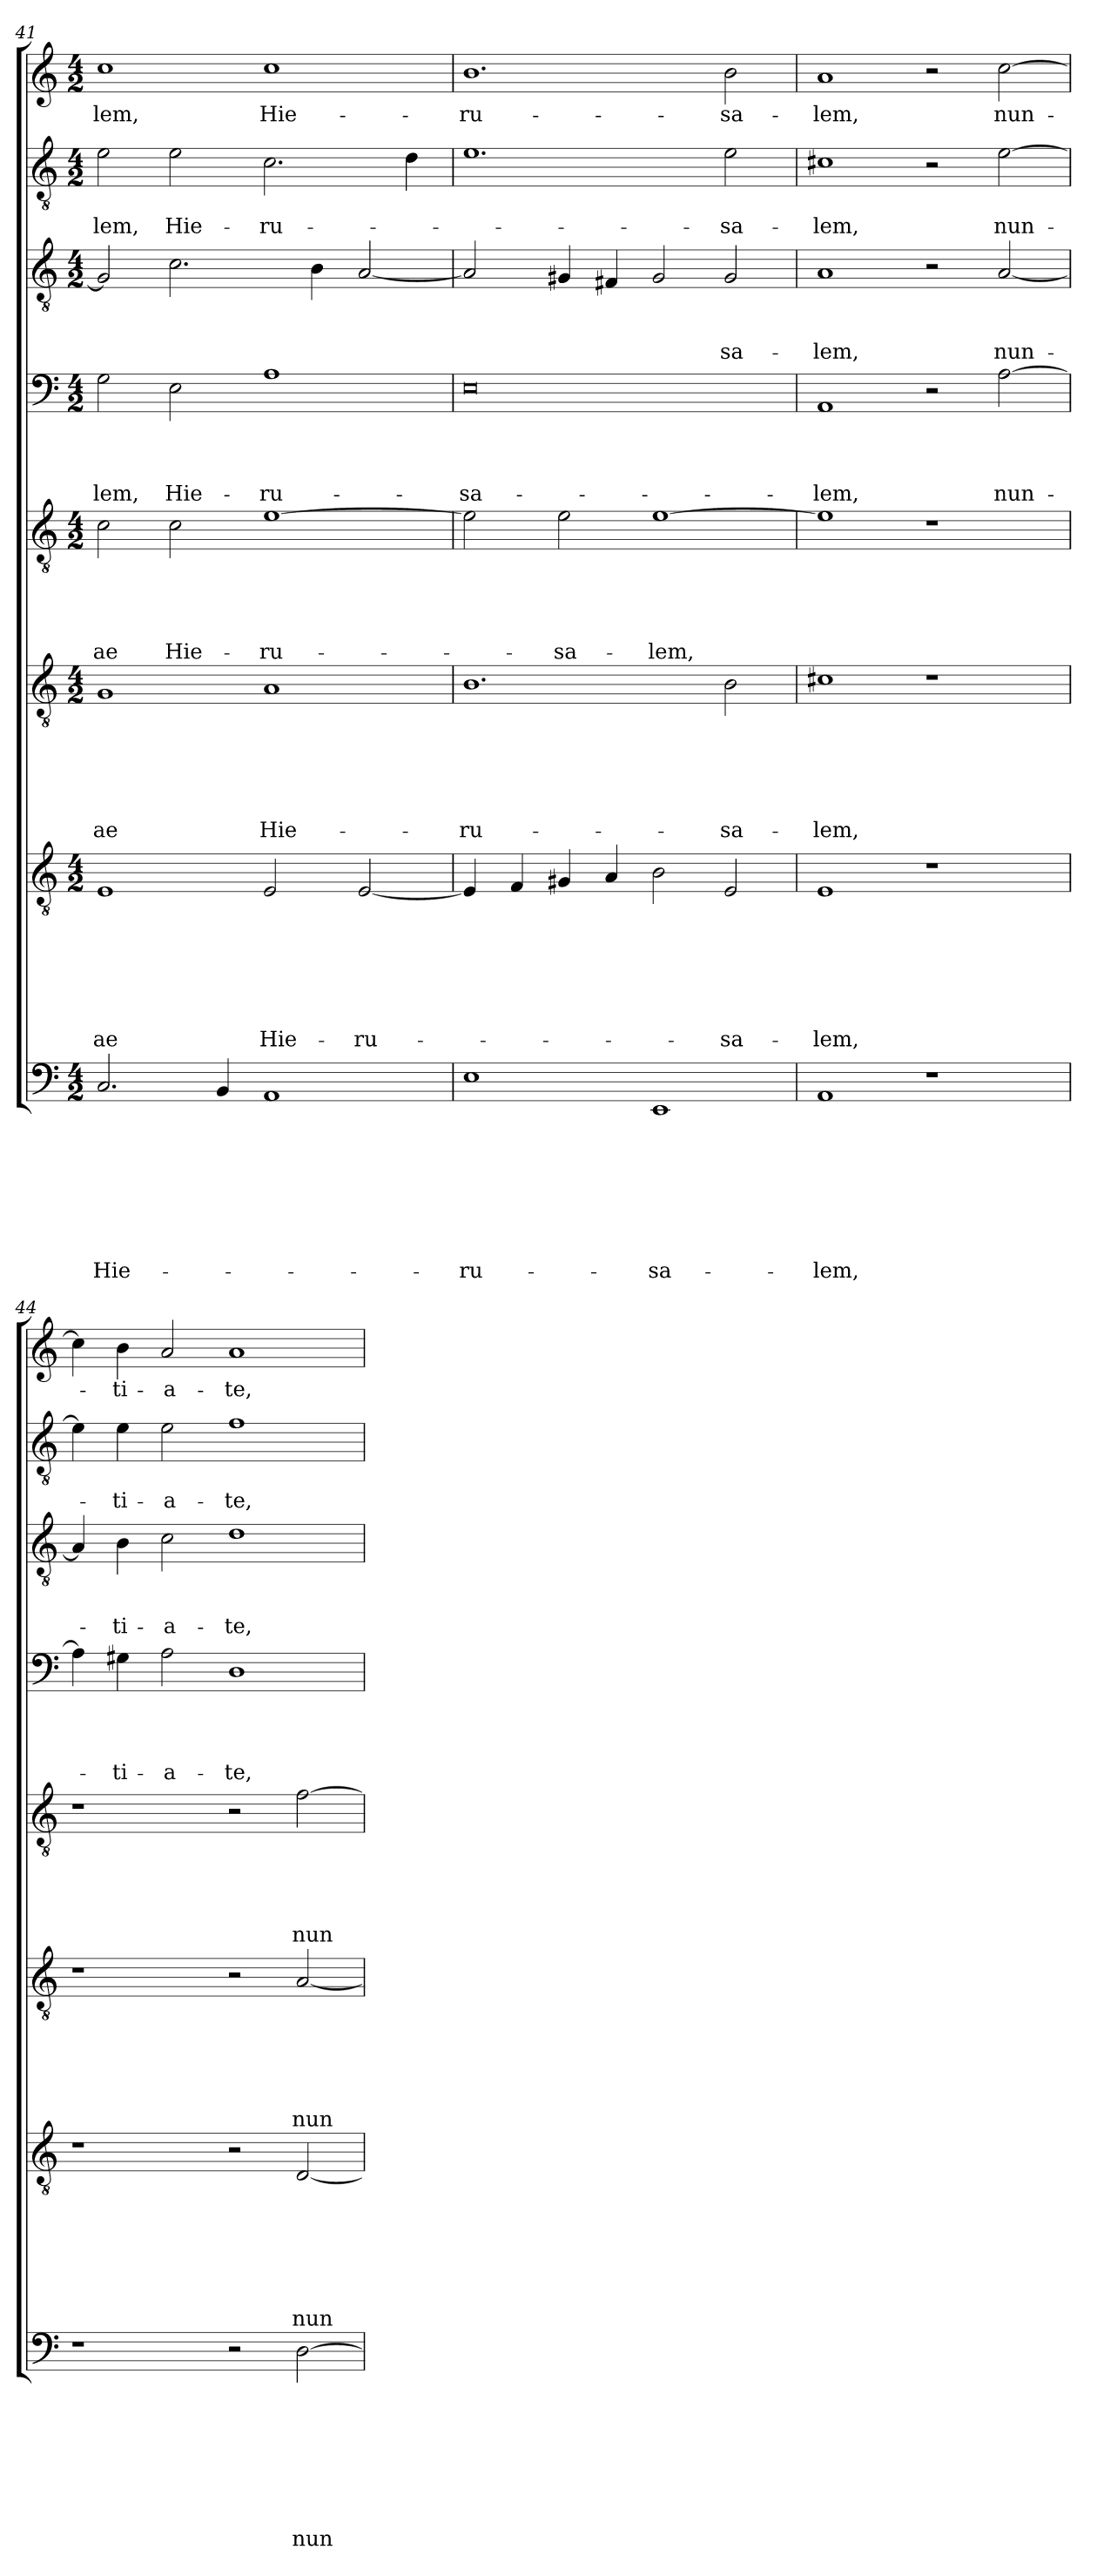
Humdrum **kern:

**kern	**text	**text	**text	**text	**text	**text	**text	**text	**kern	**text	**text	**text	**text	**text	**text	**text	**kern	**text	**text	**text	**text	**text	**text	**kern	**text	**text	**text	**text	**text	**kern	**text	**text	**text	**text	**kern	**text	**text	**text	**kern	**text	**text	**kern	**text
*part8	*part8	*part8	*part8	*part8	*part8	*part8	*part8	*part8	*part7	*part7	*part7	*part7	*part7	*part7	*part7	*part7	*part6	*part6	*part6	*part6	*part6	*part6	*part6	*part5	*part5	*part5	*part5	*part5	*part5	*part4	*part4	*part4	*part4	*part4	*part3	*part3	*part3	*part3	*part2	*part2	*part2	*part1	*part1
*staff8	*staff8	*staff8	*staff8	*staff8	*staff8	*staff8	*staff8	*staff8	*staff7	*staff7	*staff7	*staff7	*staff7	*staff7	*staff7	*staff7	*staff6	*staff6	*staff6	*staff6	*staff6	*staff6	*staff6	*staff5	*staff5	*staff5	*staff5	*staff5	*staff5	*staff4	*staff4	*staff4	*staff4	*staff4	*staff3	*staff3	*staff3	*staff3	*staff2	*staff2	*staff2	*staff1	*staff1
*clefF4	*	*	*	*	*	*	*	*	*clefGv2	*	*	*	*	*	*	*	*clefGv2	*	*	*	*	*	*	*clefGv2	*	*	*	*	*	*clefF4	*	*	*	*	*clefGv2	*	*	*	*clefGv2	*	*	*clefG2	*
*k[]	*	*	*	*	*	*	*	*	*k[]	*	*	*	*	*	*	*	*k[]	*	*	*	*	*	*	*k[]	*	*	*	*	*	*k[]	*	*	*	*	*k[]	*	*	*	*k[]	*	*	*k[]	*
*a:	*	*	*	*	*	*	*	*	*a:	*	*	*	*	*	*	*	*a:	*	*	*	*	*	*	*a:	*	*	*	*	*	*a:	*	*	*	*	*a:	*	*	*	*a:	*	*	*a:	*
*M4/2	*	*	*	*	*	*	*	*	*M4/2	*	*	*	*	*	*	*	*M4/2	*	*	*	*	*	*	*M4/2	*	*	*	*	*	*M4/2	*	*	*	*	*M4/2	*	*	*	*M4/2	*	*	*M4/2	*
=41	=41	=41	=41	=41	=41	=41	=41	=41	=41	=41	=41	=41	=41	=41	=41	=41	=41	=41	=41	=41	=41	=41	=41	=41	=41	=41	=41	=41	=41	=41	=41	=41	=41	=41	=41	=41	=41	=41	=41	=41	=41	=41	=41
!	!	!	!	!	!	!	!	!LO:LY:b	!	!	!	!	!	!	!	!LO:LY:b	!	!	!	!	!	!	!LO:LY:b	!	!	!	!	!	!LO:LY:b	!	!	!	!	!LO:LY:b	!	!	!	!	!	!	!LO:LY:b	!	!LO:LY:b
2.C/	.	.	.	.	.	.	.	Hie-	1E	.	.	.	.	.	.	-ae	1G	.	.	.	.	.	-ae	2c\	.	.	.	.	-ae	2G\	.	.	.	-lem,	2G/]	.	.	.	2e\	.	-lem,	1cc	-lem,
!	!	!	!	!	!	!	!	!	!	!	!	!	!	!	!	!	!	!	!	!	!	!	!	!	!	!	!	!	!LO:LY:b	!	!	!	!	!LO:LY:b	!	!	!	!	!	!	!LO:LY:b	!	!
.	.	.	.	.	.	.	.	.	.	.	.	.	.	.	.	.	.	.	.	.	.	.	.	2c\	.	.	.	.	Hie-	2E\	.	.	.	Hie-	2.c\	.	.	.	2e\	.	Hie-	.	.
4BB/	.	.	.	.	.	.	.	.	.	.	.	.	.	.	.	.	.	.	.	.	.	.	.	.	.	.	.	.	.	.	.	.	.	.	.	.	.	.	.	.	.	.	.
!	!	!	!	!	!	!	!	!	!	!	!	!	!	!	!	!LO:LY:b	!	!	!	!	!	!	!LO:LY:b	!	!	!	!	!	!LO:LY:b	!	!	!	!	!LO:LY:b	!	!	!	!	!	!	!LO:LY:b	!	!LO:LY:b
1AA	.	.	.	.	.	.	.	.	2E/	.	.	.	.	.	.	Hie-	1A	.	.	.	.	.	Hie-	[1e	.	.	.	.	-ru-	1A	.	.	.	-ru-	.	.	.	.	2.c\	.	-ru-	1cc	Hie-
.	.	.	.	.	.	.	.	.	.	.	.	.	.	.	.	.	.	.	.	.	.	.	.	.	.	.	.	.	.	.	.	.	.	.	4B\	.	.	.	.	.	.	.	.
!	!	!	!	!	!	!	!	!	!	!	!	!	!	!	!	!LO:LY:b	!	!	!	!	!	!	!	!	!	!	!	!	!	!	!	!	!	!	!	!	!	!	!	!	!	!	!
.	.	.	.	.	.	.	.	.	[2E/	.	.	.	.	.	.	-ru-	.	.	.	.	.	.	.	.	.	.	.	.	.	.	.	.	.	.	[2A/	.	.	.	.	.	.	.	.
.	.	.	.	.	.	.	.	.	.	.	.	.	.	.	.	.	.	.	.	.	.	.	.	.	.	.	.	.	.	.	.	.	.	.	.	.	.	.	4d\	.	.	.	.
=42	=42	=42	=42	=42	=42	=42	=42	=42	=42	=42	=42	=42	=42	=42	=42	=42	=42	=42	=42	=42	=42	=42	=42	=42	=42	=42	=42	=42	=42	=42	=42	=42	=42	=42	=42	=42	=42	=42	=42	=42	=42	=42	=42
!	!	!	!	!	!	!	!	!LO:LY:b	!	!	!	!	!	!	!	!	!	!	!	!	!	!	!LO:LY:b	!	!	!	!	!	!	!	!	!	!	!LO:LY:b	!	!	!	!	!	!	!	!	!LO:LY:b
1E	.	.	.	.	.	.	.	-ru-	4E/]	.	.	.	.	.	.	.	1.B	.	.	.	.	.	-ru-	2e\]	.	.	.	.	.	0E	.	.	.	-sa-	2A/]	.	.	.	1.e	.	.	1.b	-ru-
.	.	.	.	.	.	.	.	.	4F/	.	.	.	.	.	.	.	.	.	.	.	.	.	.	.	.	.	.	.	.	.	.	.	.	.	.	.	.	.	.	.	.	.	.
!	!	!	!	!	!	!	!	!	!	!	!	!	!	!	!	!	!	!	!	!	!	!	!	!	!	!	!	!	!LO:LY:b	!	!	!	!	!	!	!	!	!	!	!	!	!	!
.	.	.	.	.	.	.	.	.	4G#X/	.	.	.	.	.	.	.	.	.	.	.	.	.	.	2e\	.	.	.	.	-sa-	.	.	.	.	.	4G#X/	.	.	.	.	.	.	.	.
.	.	.	.	.	.	.	.	.	4A/	.	.	.	.	.	.	.	.	.	.	.	.	.	.	.	.	.	.	.	.	.	.	.	.	.	4F#X/	.	.	.	.	.	.	.	.
!	!	!	!	!	!	!	!	!LO:LY:b	!	!	!	!	!	!	!	!	!	!	!	!	!	!	!	!	!	!	!	!	!LO:LY:b	!	!	!	!	!	!	!	!	!	!	!	!	!	!
1EE	.	.	.	.	.	.	.	-sa-	2B\	.	.	.	.	.	.	.	.	.	.	.	.	.	.	[1e	.	.	.	.	-lem,	.	.	.	.	.	2G#/	.	.	.	.	.	.	.	.
!	!	!	!	!	!	!	!	!	!	!	!	!	!	!	!	!LO:LY:b	!	!	!	!	!	!	!LO:LY:b	!	!	!	!	!	!	!	!	!	!	!	!	!	!	!LO:LY:b	!	!	!LO:LY:b	!	!LO:LY:b
.	.	.	.	.	.	.	.	.	2E/	.	.	.	.	.	.	-sa-	2B\	.	.	.	.	.	-sa-	.	.	.	.	.	.	.	.	.	.	.	2G#/	.	.	-sa-	2e\	.	-sa-	2b\	-sa-
=43	=43	=43	=43	=43	=43	=43	=43	=43	=43	=43	=43	=43	=43	=43	=43	=43	=43	=43	=43	=43	=43	=43	=43	=43	=43	=43	=43	=43	=43	=43	=43	=43	=43	=43	=43	=43	=43	=43	=43	=43	=43	=43	=43
!	!	!	!	!	!	!	!	!LO:LY:b	!	!	!	!	!	!	!	!LO:LY:b	!	!	!	!	!	!	!LO:LY:b	!	!	!	!	!	!	!	!	!	!	!LO:LY:b	!	!	!	!LO:LY:b	!	!	!LO:LY:b	!	!LO:LY:b
1AA	.	.	.	.	.	.	.	-lem,	1E	.	.	.	.	.	.	-lem,	1c#X	.	.	.	.	.	-lem,	1e]	.	.	.	.	.	1AA	.	.	.	-lem,	1A	.	.	-lem,	1c#X	.	-lem,	1a	-lem,
1r	.	.	.	.	.	.	.	.	1r	.	.	.	.	.	.	.	1r	.	.	.	.	.	.	1r	.	.	.	.	.	2r	.	.	.	.	2r	.	.	.	2r	.	.	2r	.
!	!	!	!	!	!	!	!	!	!	!	!	!	!	!	!	!	!	!	!	!	!	!	!	!	!	!	!	!	!	!	!	!	!	!LO:LY:b	!	!	!	!LO:LY:b	!	!	!LO:LY:b	!	!LO:LY:b
.	.	.	.	.	.	.	.	.	.	.	.	.	.	.	.	.	.	.	.	.	.	.	.	.	.	.	.	.	.	[2A\	.	.	.	nun-	[2A/	.	.	nun-	[2e\	.	nun-	[2cc\	nun-
=44	=44	=44	=44	=44	=44	=44	=44	=44	=44	=44	=44	=44	=44	=44	=44	=44	=44	=44	=44	=44	=44	=44	=44	=44	=44	=44	=44	=44	=44	=44	=44	=44	=44	=44	=44	=44	=44	=44	=44	=44	=44	=44	=44
1r	.	.	.	.	.	.	.	.	1r	.	.	.	.	.	.	.	1r	.	.	.	.	.	.	1r	.	.	.	.	.	4A\]	.	.	.	.	4A/]	.	.	.	4e\]	.	.	4cc\]	.
!	!	!	!	!	!	!	!	!	!	!	!	!	!	!	!	!	!	!	!	!	!	!	!	!	!	!	!	!	!	!	!	!	!	!LO:LY:b	!	!	!	!LO:LY:b	!	!	!LO:LY:b	!	!LO:LY:b
.	.	.	.	.	.	.	.	.	.	.	.	.	.	.	.	.	.	.	.	.	.	.	.	.	.	.	.	.	.	4G#X\	.	.	.	-ti-	4B\	.	.	-ti-	4e\	.	-ti-	4b\	-ti-
!	!	!	!	!	!	!	!	!	!	!	!	!	!	!	!	!	!	!	!	!	!	!	!	!	!	!	!	!	!	!	!	!	!	!LO:LY:b	!	!	!	!LO:LY:b	!	!	!LO:LY:b	!	!LO:LY:b
.	.	.	.	.	.	.	.	.	.	.	.	.	.	.	.	.	.	.	.	.	.	.	.	.	.	.	.	.	.	2A\	.	.	.	-a-	2c\	.	.	-a-	2e\	.	-a-	2a/	-a-
!	!	!	!	!	!	!	!	!	!	!	!	!	!	!	!	!	!	!	!	!	!	!	!	!	!	!	!	!	!	!	!	!	!	!LO:LY:b	!	!	!	!LO:LY:b	!	!	!LO:LY:b	!	!LO:LY:b
2r	.	.	.	.	.	.	.	.	2r	.	.	.	.	.	.	.	2r	.	.	.	.	.	.	2r	.	.	.	.	.	1D	.	.	.	-te,	1d	.	.	-te,	1f	.	-te,	1a	-te,
!	!	!	!	!	!	!	!	!LO:LY:b	!	!	!	!	!	!	!	!LO:LY:b	!	!	!	!	!	!	!LO:LY:b	!	!	!	!	!	!LO:LY:b	!	!	!	!	!	!	!	!	!	!	!	!	!	!
[2D\	.	.	.	.	.	.	.	nun-	[2D/	.	.	.	.	.	.	nun-	[2A/	.	.	.	.	.	nun-	[2f\	.	.	.	.	nun-	.	.	.	.	.	.	.	.	.	.	.	.	.	.
=	=	=	=	=	=	=	=	=	=	=	=	=	=	=	=	=	=	=	=	=	=	=	=	=	=	=	=	=	=	=	=	=	=	=	=	=	=	=	=	=	=	=	=
*-	*-	*-	*-	*-	*-	*-	*-	*-	*-	*-	*-	*-	*-	*-	*-	*-	*-	*-	*-	*-	*-	*-	*-	*-	*-	*-	*-	*-	*-	*-	*-	*-	*-	*-	*-	*-	*-	*-	*-	*-	*-	*-	*-
